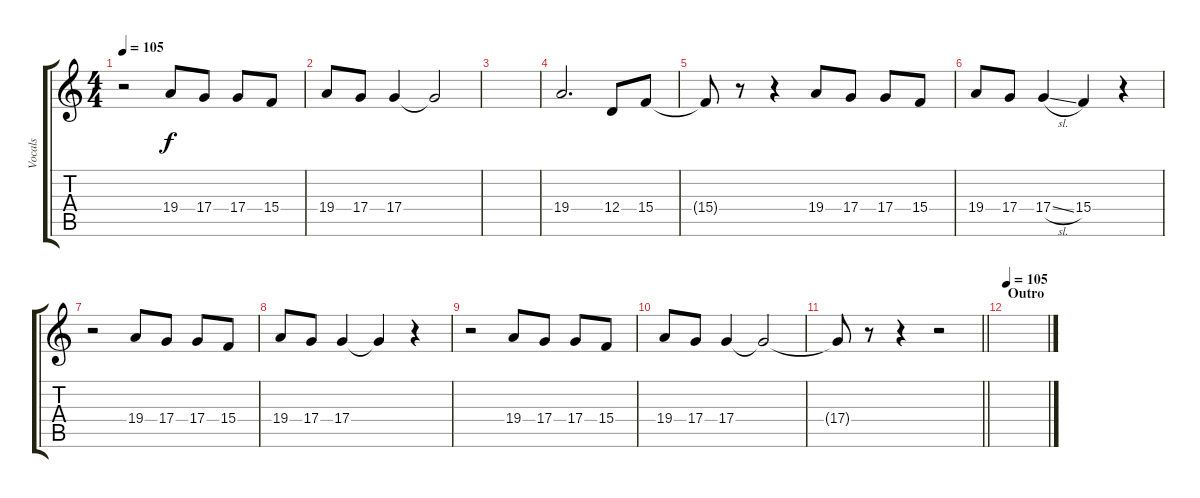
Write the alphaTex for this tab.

\track ("Vocals" "Vocals") {instrument lead6voice}
\staff {score tabs}
\tuning (E4 B3 G3 D3 A2 E2) {hide}
\ts (4 4)
\tempo 105
\clef g2
\ks aminor
r.2{dy f} 19.4.8 17.4.8 17.4.8 15.4.8 |
19.4.8 17.4.8 17.4.4 17.4{t}.2 |
|
19.4.2{d} 12.4.8 15.4.8 |
15.4{t}.8 r.8 r.4 19.4.8 17.4.8 17.4.8 15.4.8 |
19.4.8 17.4.8 17.4{sl}.4 15.4.4 r.4 |
r.2 19.4.8 17.4.8 17.4.8 15.4.8 |
19.4.8 17.4.8 17.4.4 17.4{t}.4 r.4 |
r.2 19.4.8 17.4.8 17.4.8 15.4.8 |
19.4.8 17.4.8 17.4.4 17.4{t}.2 |
\barLineRight lightlight
17.4{t}.8 r.8 r.4 r.2 |
\section ("" "Outro")
\tempo 105
